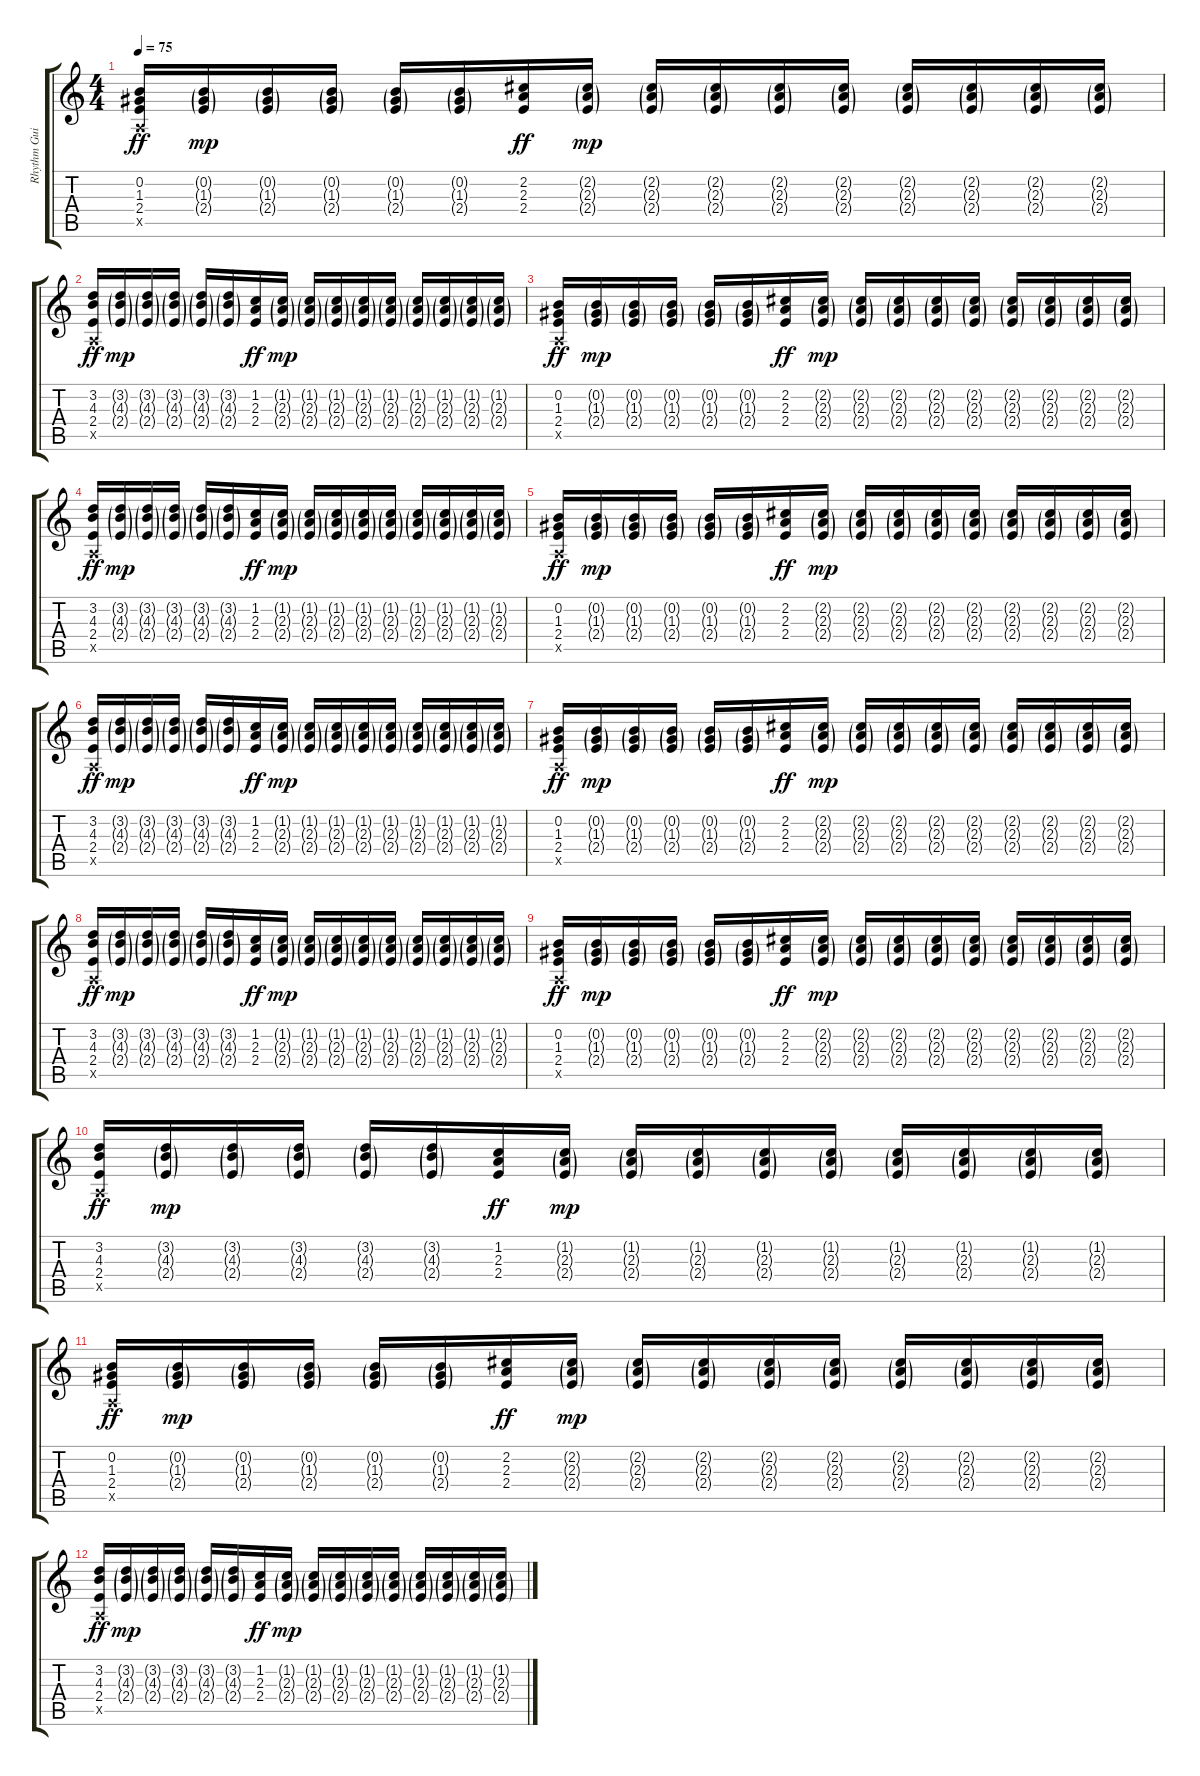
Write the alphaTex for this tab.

\track ("Rhythm Guitar" "Rhythm Gui") {instrument electricguitarjazz}
\staff {score tabs}
\tuning (E4 B3 G3 D3 A2 E2) {hide}
\ts (4 4)
\tempo 75
\clef g2
\ks c
(0.2 1.3 2.4 0.5{x}).16{dy ff} (0.2{g} 1.3{g} 2.4{g}).16{dy mp} (0.2{g} 1.3{g} 2.4{g}).16 (0.2{g} 1.3{g} 2.4{g}).16 (0.2{g} 1.3{g} 2.4{g}).16 (0.2{g} 1.3{g} 2.4{g}).16 (2.2 2.3 2.4).16{dy ff} (2.2{g} 2.3{g} 2.4{g}).16{dy mp} (2.2{g} 2.3{g} 2.4{g}).16 (2.2{g} 2.3{g} 2.4{g}).16 (2.2{g} 2.3{g} 2.4{g}).16 (2.2{g} 2.3{g} 2.4{g}).16 (2.2{g} 2.3{g} 2.4{g}).16 (2.2{g} 2.3{g} 2.4{g}).16 (2.2{g} 2.3{g} 2.4{g}).16 (2.2{g} 2.3{g} 2.4{g}).16 |
(3.2 4.3 2.4 0.5{x}).16{dy ff} (3.2{g} 4.3{g} 2.4{g}).16{dy mp} (3.2{g} 4.3{g} 2.4{g}).16 (3.2{g} 4.3{g} 2.4{g}).16 (3.2{g} 4.3{g} 2.4{g}).16 (3.2{g} 4.3{g} 2.4{g}).16 (1.2 2.3 2.4).16{dy ff} (1.2{g} 2.3{g} 2.4{g}).16{dy mp} (1.2{g} 2.3{g} 2.4{g}).16 (1.2{g} 2.3{g} 2.4{g}).16 (1.2{g} 2.3{g} 2.4{g}).16 (1.2{g} 2.3{g} 2.4{g}).16 (1.2{g} 2.3{g} 2.4{g}).16 (1.2{g} 2.3{g} 2.4{g}).16 (1.2{g} 2.3{g} 2.4{g}).16 (1.2{g} 2.3{g} 2.4{g}).16 |
(0.2 1.3 2.4 0.5{x}).16{dy ff} (0.2{g} 1.3{g} 2.4{g}).16{dy mp} (0.2{g} 1.3{g} 2.4{g}).16 (0.2{g} 1.3{g} 2.4{g}).16 (0.2{g} 1.3{g} 2.4{g}).16 (0.2{g} 1.3{g} 2.4{g}).16 (2.2 2.3 2.4).16{dy ff} (2.2{g} 2.3{g} 2.4{g}).16{dy mp} (2.2{g} 2.3{g} 2.4{g}).16 (2.2{g} 2.3{g} 2.4{g}).16 (2.2{g} 2.3{g} 2.4{g}).16 (2.2{g} 2.3{g} 2.4{g}).16 (2.2{g} 2.3{g} 2.4{g}).16 (2.2{g} 2.3{g} 2.4{g}).16 (2.2{g} 2.3{g} 2.4{g}).16 (2.2{g} 2.3{g} 2.4{g}).16 |
(3.2 4.3 2.4 0.5{x}).16{dy ff} (3.2{g} 4.3{g} 2.4{g}).16{dy mp} (3.2{g} 4.3{g} 2.4{g}).16 (3.2{g} 4.3{g} 2.4{g}).16 (3.2{g} 4.3{g} 2.4{g}).16 (3.2{g} 4.3{g} 2.4{g}).16 (1.2 2.3 2.4).16{dy ff} (1.2{g} 2.3{g} 2.4{g}).16{dy mp} (1.2{g} 2.3{g} 2.4{g}).16 (1.2{g} 2.3{g} 2.4{g}).16 (1.2{g} 2.3{g} 2.4{g}).16 (1.2{g} 2.3{g} 2.4{g}).16 (1.2{g} 2.3{g} 2.4{g}).16 (1.2{g} 2.3{g} 2.4{g}).16 (1.2{g} 2.3{g} 2.4{g}).16 (1.2{g} 2.3{g} 2.4{g}).16 |
(0.2 1.3 2.4 0.5{x}).16{dy ff} (0.2{g} 1.3{g} 2.4{g}).16{dy mp} (0.2{g} 1.3{g} 2.4{g}).16 (0.2{g} 1.3{g} 2.4{g}).16 (0.2{g} 1.3{g} 2.4{g}).16 (0.2{g} 1.3{g} 2.4{g}).16 (2.2 2.3 2.4).16{dy ff} (2.2{g} 2.3{g} 2.4{g}).16{dy mp} (2.2{g} 2.3{g} 2.4{g}).16 (2.2{g} 2.3{g} 2.4{g}).16 (2.2{g} 2.3{g} 2.4{g}).16 (2.2{g} 2.3{g} 2.4{g}).16 (2.2{g} 2.3{g} 2.4{g}).16 (2.2{g} 2.3{g} 2.4{g}).16 (2.2{g} 2.3{g} 2.4{g}).16 (2.2{g} 2.3{g} 2.4{g}).16 |
(3.2 4.3 2.4 0.5{x}).16{dy ff} (3.2{g} 4.3{g} 2.4{g}).16{dy mp} (3.2{g} 4.3{g} 2.4{g}).16 (3.2{g} 4.3{g} 2.4{g}).16 (3.2{g} 4.3{g} 2.4{g}).16 (3.2{g} 4.3{g} 2.4{g}).16 (1.2 2.3 2.4).16{dy ff} (1.2{g} 2.3{g} 2.4{g}).16{dy mp} (1.2{g} 2.3{g} 2.4{g}).16 (1.2{g} 2.3{g} 2.4{g}).16 (1.2{g} 2.3{g} 2.4{g}).16 (1.2{g} 2.3{g} 2.4{g}).16 (1.2{g} 2.3{g} 2.4{g}).16 (1.2{g} 2.3{g} 2.4{g}).16 (1.2{g} 2.3{g} 2.4{g}).16 (1.2{g} 2.3{g} 2.4{g}).16 |
(0.2 1.3 2.4 0.5{x}).16{dy ff} (0.2{g} 1.3{g} 2.4{g}).16{dy mp} (0.2{g} 1.3{g} 2.4{g}).16 (0.2{g} 1.3{g} 2.4{g}).16 (0.2{g} 1.3{g} 2.4{g}).16 (0.2{g} 1.3{g} 2.4{g}).16 (2.2 2.3 2.4).16{dy ff} (2.2{g} 2.3{g} 2.4{g}).16{dy mp} (2.2{g} 2.3{g} 2.4{g}).16 (2.2{g} 2.3{g} 2.4{g}).16 (2.2{g} 2.3{g} 2.4{g}).16 (2.2{g} 2.3{g} 2.4{g}).16 (2.2{g} 2.3{g} 2.4{g}).16 (2.2{g} 2.3{g} 2.4{g}).16 (2.2{g} 2.3{g} 2.4{g}).16 (2.2{g} 2.3{g} 2.4{g}).16 |
(3.2 4.3 2.4 0.5{x}).16{dy ff} (3.2{g} 4.3{g} 2.4{g}).16{dy mp} (3.2{g} 4.3{g} 2.4{g}).16 (3.2{g} 4.3{g} 2.4{g}).16 (3.2{g} 4.3{g} 2.4{g}).16 (3.2{g} 4.3{g} 2.4{g}).16 (1.2 2.3 2.4).16{dy ff} (1.2{g} 2.3{g} 2.4{g}).16{dy mp} (1.2{g} 2.3{g} 2.4{g}).16 (1.2{g} 2.3{g} 2.4{g}).16 (1.2{g} 2.3{g} 2.4{g}).16 (1.2{g} 2.3{g} 2.4{g}).16 (1.2{g} 2.3{g} 2.4{g}).16 (1.2{g} 2.3{g} 2.4{g}).16 (1.2{g} 2.3{g} 2.4{g}).16 (1.2{g} 2.3{g} 2.4{g}).16 |
(0.2 1.3 2.4 0.5{x}).16{dy ff} (0.2{g} 1.3{g} 2.4{g}).16{dy mp} (0.2{g} 1.3{g} 2.4{g}).16 (0.2{g} 1.3{g} 2.4{g}).16 (0.2{g} 1.3{g} 2.4{g}).16 (0.2{g} 1.3{g} 2.4{g}).16 (2.2 2.3 2.4).16{dy ff} (2.2{g} 2.3{g} 2.4{g}).16{dy mp} (2.2{g} 2.3{g} 2.4{g}).16 (2.2{g} 2.3{g} 2.4{g}).16 (2.2{g} 2.3{g} 2.4{g}).16 (2.2{g} 2.3{g} 2.4{g}).16 (2.2{g} 2.3{g} 2.4{g}).16 (2.2{g} 2.3{g} 2.4{g}).16 (2.2{g} 2.3{g} 2.4{g}).16 (2.2{g} 2.3{g} 2.4{g}).16 |
(3.2 4.3 2.4 0.5{x}).16{dy ff} (3.2{g} 4.3{g} 2.4{g}).16{dy mp} (3.2{g} 4.3{g} 2.4{g}).16 (3.2{g} 4.3{g} 2.4{g}).16 (3.2{g} 4.3{g} 2.4{g}).16 (3.2{g} 4.3{g} 2.4{g}).16 (1.2 2.3 2.4).16{dy ff} (1.2{g} 2.3{g} 2.4{g}).16{dy mp} (1.2{g} 2.3{g} 2.4{g}).16 (1.2{g} 2.3{g} 2.4{g}).16 (1.2{g} 2.3{g} 2.4{g}).16 (1.2{g} 2.3{g} 2.4{g}).16 (1.2{g} 2.3{g} 2.4{g}).16 (1.2{g} 2.3{g} 2.4{g}).16 (1.2{g} 2.3{g} 2.4{g}).16 (1.2{g} 2.3{g} 2.4{g}).16 |
(0.2 1.3 2.4 0.5{x}).16{dy ff} (0.2{g} 1.3{g} 2.4{g}).16{dy mp} (0.2{g} 1.3{g} 2.4{g}).16 (0.2{g} 1.3{g} 2.4{g}).16 (0.2{g} 1.3{g} 2.4{g}).16 (0.2{g} 1.3{g} 2.4{g}).16 (2.2 2.3 2.4).16{dy ff} (2.2{g} 2.3{g} 2.4{g}).16{dy mp} (2.2{g} 2.3{g} 2.4{g}).16 (2.2{g} 2.3{g} 2.4{g}).16 (2.2{g} 2.3{g} 2.4{g}).16 (2.2{g} 2.3{g} 2.4{g}).16 (2.2{g} 2.3{g} 2.4{g}).16 (2.2{g} 2.3{g} 2.4{g}).16 (2.2{g} 2.3{g} 2.4{g}).16 (2.2{g} 2.3{g} 2.4{g}).16 |
(3.2 4.3 2.4 0.5{x}).16{dy ff} (3.2{g} 4.3{g} 2.4{g}).16{dy mp} (3.2{g} 4.3{g} 2.4{g}).16 (3.2{g} 4.3{g} 2.4{g}).16 (3.2{g} 4.3{g} 2.4{g}).16 (3.2{g} 4.3{g} 2.4{g}).16 (1.2 2.3 2.4).16{dy ff} (1.2{g} 2.3{g} 2.4{g}).16{dy mp} (1.2{g} 2.3{g} 2.4{g}).16 (1.2{g} 2.3{g} 2.4{g}).16 (1.2{g} 2.3{g} 2.4{g}).16 (1.2{g} 2.3{g} 2.4{g}).16 (1.2{g} 2.3{g} 2.4{g}).16 (1.2{g} 2.3{g} 2.4{g}).16 (1.2{g} 2.3{g} 2.4{g}).16 (1.2{g} 2.3{g} 2.4{g}).16
